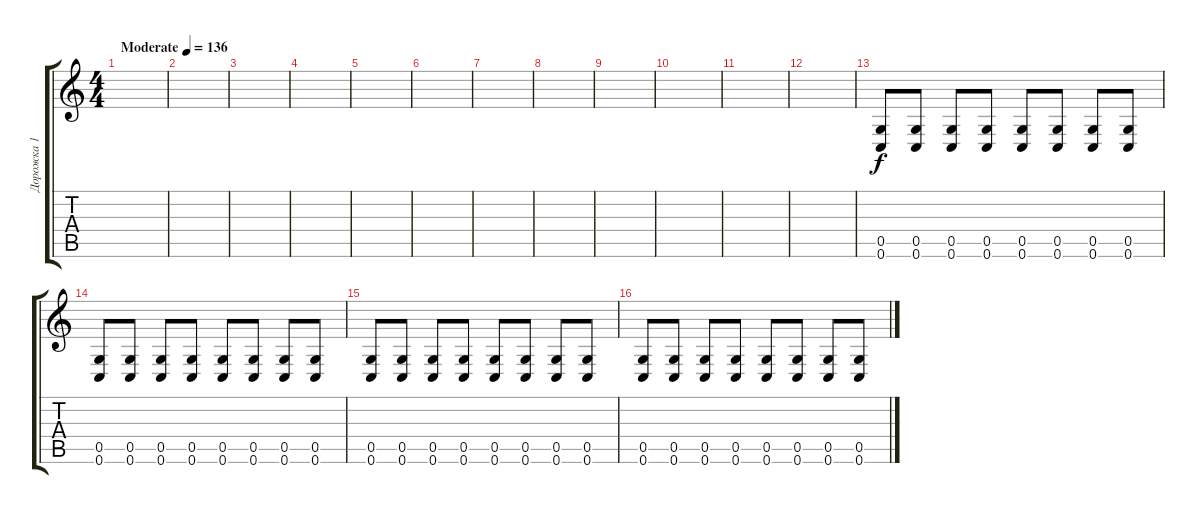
\track ("Дорожка 1" "Дорожка 1") {instrument distortionguitar}
\staff {score tabs}
\tuning (D4 A3 F3 C3 G2 C2) {hide}
\ts (4 4)
\tempo (136 "Moderate")
\clef g2
\ks c
|
|
|
|
|
|
|
|
|
|
|
|
(0.5 0.6).8{volume 13} (0.5 0.6).8 (0.5 0.6).8 (0.5 0.6).8 (0.5 0.6).8 (0.5 0.6).8 (0.5 0.6).8 (0.5 0.6).8 |
(0.5 0.6).8 (0.5 0.6).8 (0.5 0.6).8 (0.5 0.6).8 (0.5 0.6).8 (0.5 0.6).8 (0.5 0.6).8 (0.5 0.6).8 |
(0.5 0.6).8 (0.5 0.6).8 (0.5 0.6).8 (0.5 0.6).8 (0.5 0.6).8 (0.5 0.6).8 (0.5 0.6).8 (0.5 0.6).8 |
(0.5 0.6).8 (0.5 0.6).8 (0.5 0.6).8 (0.5 0.6).8 (0.5 0.6).8 (0.5 0.6).8 (0.5 0.6).8 (0.5 0.6).8
